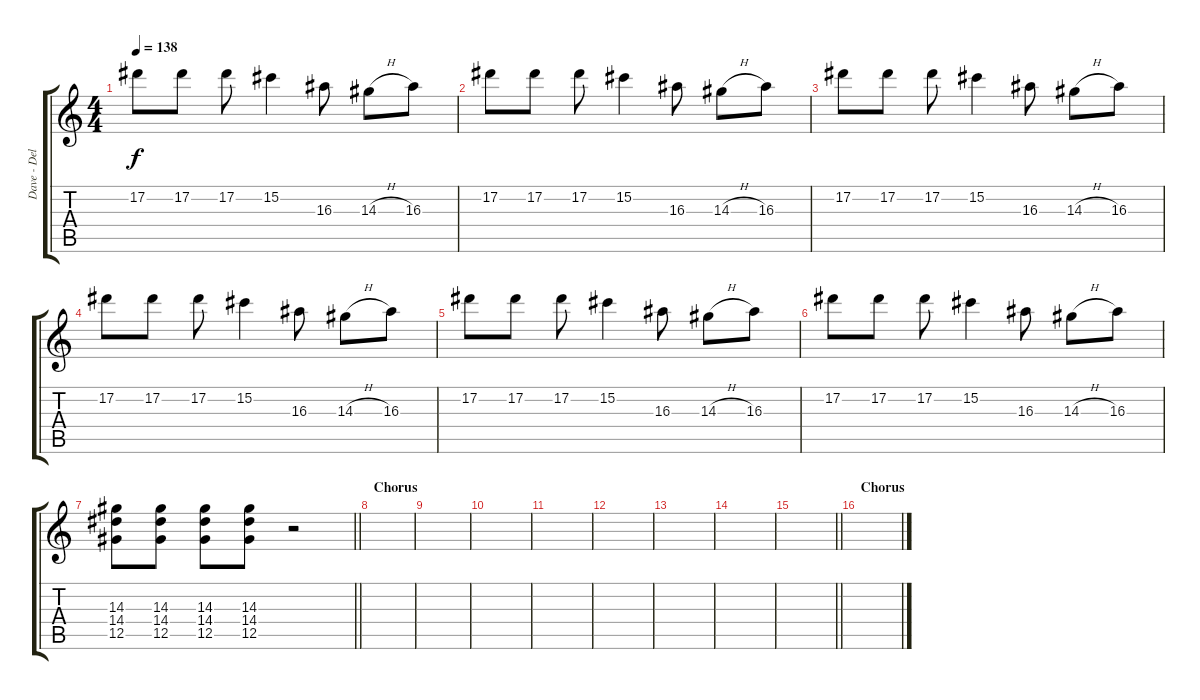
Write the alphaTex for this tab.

\track ("Dave - Delay Guitar" "Dave - Del") {instrument overdrivenguitar}
\staff {score tabs}
\tuning (Eb4 Bb3 Gb3 Db3 Ab2 Eb2) {hide}
\ts (4 4)
\tempo 138
\clef g2
\ks c
17.2.8{dy f} 17.2.8 17.2.8 15.2.4 16.3.8 14.3{h}.8 16.3.8 |
17.2.8 17.2.8 17.2.8 15.2.4 16.3.8 14.3{h}.8 16.3.8 |
17.2.8 17.2.8 17.2.8 15.2.4 16.3.8 14.3{h}.8 16.3.8 |
17.2.8 17.2.8 17.2.8 15.2.4 16.3.8 14.3{h}.8 16.3.8 |
17.2.8 17.2.8 17.2.8 15.2.4 16.3.8 14.3{h}.8 16.3.8 |
17.2.8 17.2.8 17.2.8 15.2.4 16.3.8 14.3{h}.8 16.3.8 |
\barLineRight lightlight
(14.3 14.4 12.5).8 (14.3 14.4 12.5).8 (14.3 14.4 12.5).8 (14.3 14.4 12.5).8 r.2 |
\section ("" "Chorus")
|
|
|
|
|
|
|
\barLineRight lightlight
|
\section ("" "Chorus")
